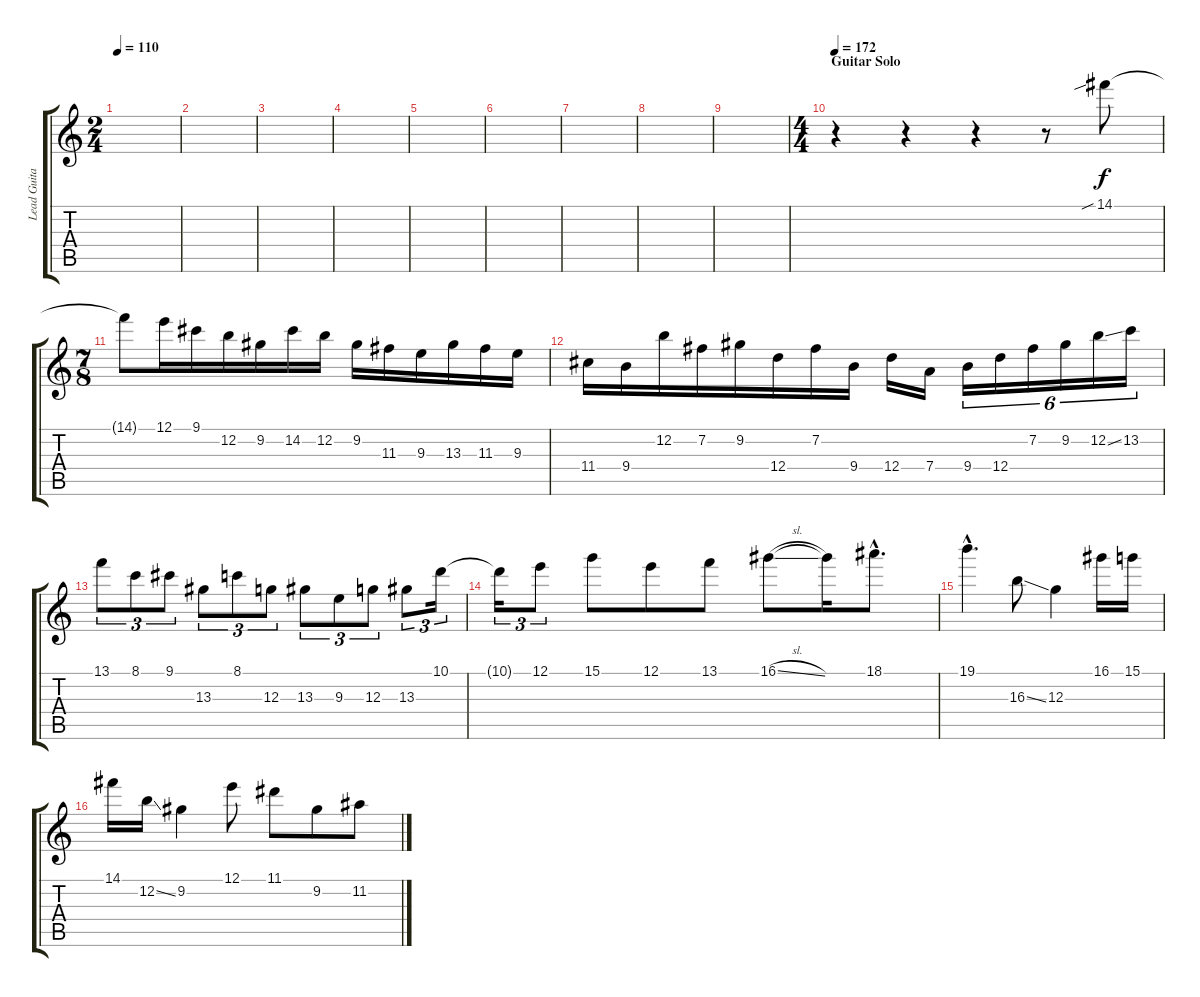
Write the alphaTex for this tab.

\track ("Lead Guitar" "Lead Guita") {instrument overdrivenguitar}
\staff {score tabs}
\tuning (E4 B3 G3 D3 A2 D2) {hide}
\ts (2 4)
\tempo 110
\clef g2
\ks c
|
|
|
|
|
|
|
|
|
\ts (4 4)
\section ("" "Guitar Solo")
\tempo 172
r.4 r.4 r.4 r.8 14.1{sib}.8 |
\ts (7 8)
14.1{t}.8 12.1.16 9.1.16 12.2.16 9.2.16 14.2.16 12.2.16 9.2.16 11.3.16 9.3.16 13.3.16 11.3.16 9.3.16 |
11.4.16 9.4.16 12.2.16 7.2.16 9.2.16 12.4.16 7.2.16 9.4.16 12.4.16 7.4.16 9.4.16{tu (6 4)} 12.4.16{tu (6 4)} 7.2.16{tu (6 4)} 9.2.16{tu (6 4)} 12.2{ss}.16{tu (6 4)} 13.2.16{tu (6 4)} |
13.1.8{tu (3 2)} 8.1.8{tu (3 2)} 9.1.8{tu (3 2)} 13.3.8{tu (3 2)} 8.1.8{tu (3 2)} 12.3.8{tu (3 2)} 13.3.8{tu (3 2)} 9.3.8{tu (3 2)} 12.3.8{tu (3 2)} 13.3.8{tu (3 2)} 10.1.16{tu (3 2)} |
10.1{t}.16{tu (3 2)} 12.1.8{tu (3 2)} 15.1.8 12.1.8 13.1.8 16.1{sl}.8 16.1{t}.16 18.1{hac}.8{d} |
19.1{hac}.4{d} 16.3{ss}.8 12.3.4 16.1.16 15.1.16 |
14.1.16 12.2{ss}.16 9.2.4 12.1.8 11.1.8 9.2.8 11.2.8
